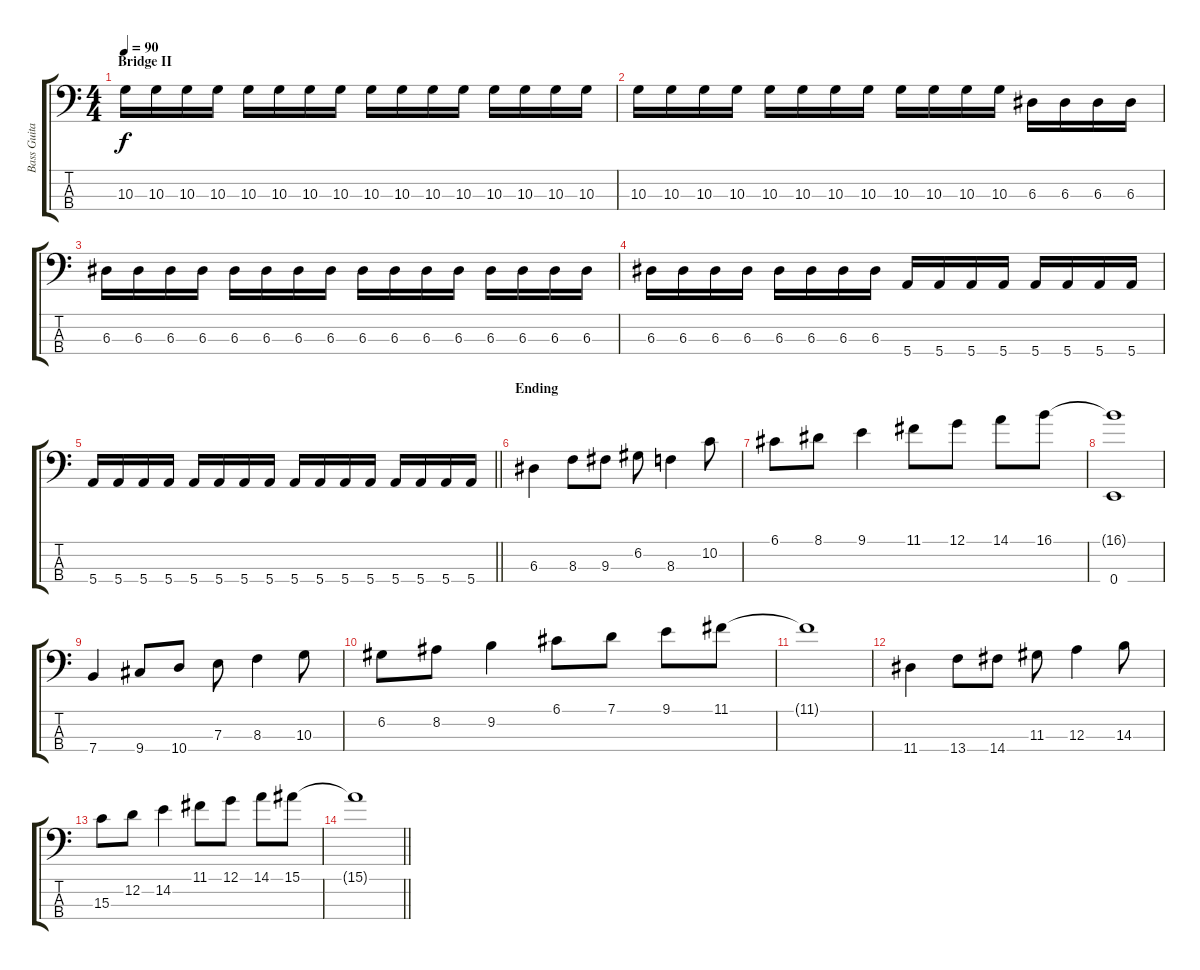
\track ("Bass Guitar" "Bass Guita") {instrument electricbassfinger}
\staff {score tabs}
\tuning (G2 D2 A1 E1) {hide}
\ts (4 4)
\section ("" "Bridge II")
\tempo 90
\clef f4
\ks c
10.3.16{dy f} 10.3.16 10.3.16 10.3.16 10.3.16 10.3.16 10.3.16 10.3.16 10.3.16 10.3.16 10.3.16 10.3.16 10.3.16 10.3.16 10.3.16 10.3.16 |
10.3.16 10.3.16 10.3.16 10.3.16 10.3.16 10.3.16 10.3.16 10.3.16 10.3.16 10.3.16 10.3.16 10.3.16 6.3.16 6.3.16 6.3.16 6.3.16 |
6.3.16 6.3.16 6.3.16 6.3.16 6.3.16 6.3.16 6.3.16 6.3.16 6.3.16 6.3.16 6.3.16 6.3.16 6.3.16 6.3.16 6.3.16 6.3.16 |
6.3.16 6.3.16 6.3.16 6.3.16 6.3.16 6.3.16 6.3.16 6.3.16 5.4.16 5.4.16 5.4.16 5.4.16 5.4.16 5.4.16 5.4.16 5.4.16 |
\barLineRight lightlight
5.4.16 5.4.16 5.4.16 5.4.16 5.4.16 5.4.16 5.4.16 5.4.16 5.4.16 5.4.16 5.4.16 5.4.16 5.4.16 5.4.16 5.4.16 5.4.16 |
\section ("" "Ending")
6.3.4 8.3.8 9.3.8 6.2.8 8.3.4 10.2.8 |
6.1.8 8.1.8 9.1.4 11.1.8 12.1.8 14.1.8 16.1.8 |
(16.1{t} 0.4).1 |
7.4.4 9.4.8 10.4.8 7.3.8 8.3.4 10.3.8 |
6.2.8 8.2.8 9.2.4 6.1.8 7.1.8 9.1.8 11.1.8 |
11.1{t}.1 |
11.4.4 13.4.8 14.4.8 11.3.8 12.3.4 14.3.8 |
15.3.8 12.2.8 14.2.4 11.1.8 12.1.8 14.1.8 15.1.8 |
\barLineRight lightlight
15.1{t}.1
